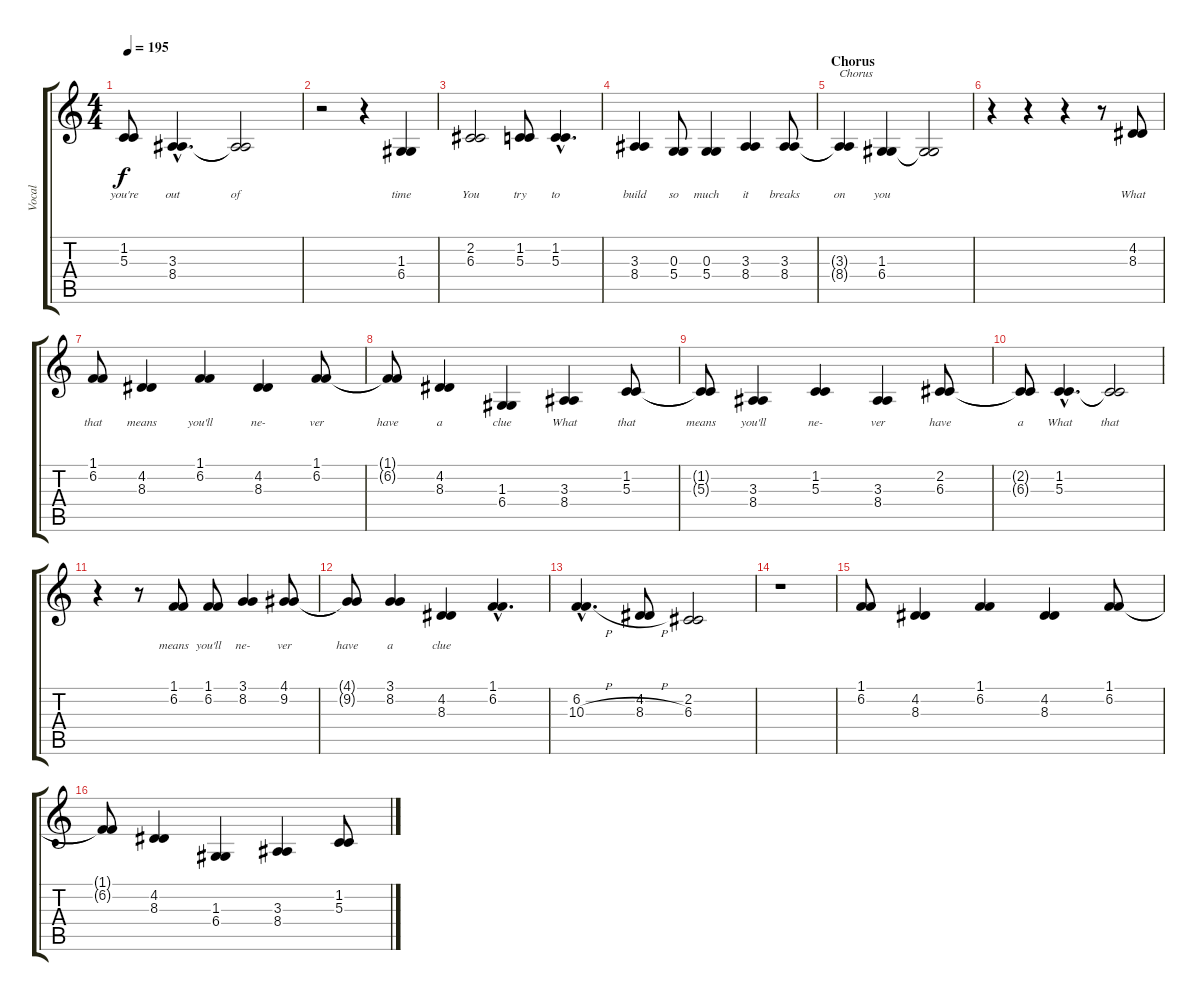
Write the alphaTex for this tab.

\track ("Vocal" "Vocal") {instrument oboe}
\staff {score tabs}
\tuning (E4 B3 G3 D3 A2 E2) {hide}
\ts (4 4)
\tempo 195
\clef g2
\ks c
(1.2{t} 5.3{t}).8{lyrics (0 "you're") lyrics (1 "") lyrics (2 "") lyrics (3 "") lyrics (4 "") dy f} (3.3{hac} 8.4{hac}).4{d lyrics (0 "out") lyrics (1 "") lyrics (2 "") lyrics (3 "") lyrics (4 "")} (3.3{t} 8.4{t}).2{lyrics (0 "of") lyrics (1 "") lyrics (2 "") lyrics (3 "") lyrics (4 "")} |
r.2 r.4 (1.3 6.4).4{lyrics (0 "time") lyrics (1 "") lyrics (2 "") lyrics (3 "") lyrics (4 "")} |
(2.2 6.3).2{lyrics (0 "You") lyrics (1 "") lyrics (2 "") lyrics (3 "") lyrics (4 "")} (1.2 5.3).8{lyrics (0 "try") lyrics (1 "") lyrics (2 "") lyrics (3 "") lyrics (4 "")} (1.2{hac} 5.3{hac}).4{d lyrics (0 "to") lyrics (1 "") lyrics (2 "") lyrics (3 "") lyrics (4 "")} |
(3.3 8.4).4{lyrics (0 "build") lyrics (1 "") lyrics (2 "") lyrics (3 "") lyrics (4 "")} (0.3 5.4).8{lyrics (0 "so") lyrics (1 "") lyrics (2 "") lyrics (3 "") lyrics (4 "")} (0.3 5.4).4{lyrics (0 "much") lyrics (1 "") lyrics (2 "") lyrics (3 "") lyrics (4 "")} (3.3 8.4).4{lyrics (0 "it") lyrics (1 "") lyrics (2 "") lyrics (3 "") lyrics (4 "")} (3.3 8.4).8{lyrics (0 "breaks") lyrics (1 "") lyrics (2 "") lyrics (3 "") lyrics (4 "")} |
\section ("" "Chorus")
(3.3{t} 8.4{t}).4{txt "Chorus" lyrics (0 "on") lyrics (1 "") lyrics (2 "") lyrics (3 "") lyrics (4 "")} (1.3 6.4).4{lyrics (0 "you") lyrics (1 "") lyrics (2 "") lyrics (3 "") lyrics (4 "")} (1.3{t} 6.4{t}).2{lyrics (0 "") lyrics (1 "") lyrics (2 "") lyrics (3 "") lyrics (4 "")} |
r.4 r.4 r.4 r.8 (4.2 8.3).8{lyrics (0 "What") lyrics (1 "") lyrics (2 "") lyrics (3 "") lyrics (4 "")} |
(1.1 6.2).8{lyrics (0 "that") lyrics (1 "") lyrics (2 "") lyrics (3 "") lyrics (4 "")} (4.2 8.3).4{lyrics (0 "means") lyrics (1 "") lyrics (2 "") lyrics (3 "") lyrics (4 "")} (1.1 6.2).4{lyrics (0 "you'll") lyrics (1 "") lyrics (2 "") lyrics (3 "") lyrics (4 "")} (4.2 8.3).4{lyrics (0 "ne-") lyrics (1 "") lyrics (2 "") lyrics (3 "") lyrics (4 "")} (1.1 6.2).8{lyrics (0 "ver") lyrics (1 "") lyrics (2 "") lyrics (3 "") lyrics (4 "")} |
(1.1{t} 6.2{t}).8{lyrics (0 "have") lyrics (1 "") lyrics (2 "") lyrics (3 "") lyrics (4 "")} (4.2 8.3).4{lyrics (0 "a") lyrics (1 "") lyrics (2 "") lyrics (3 "") lyrics (4 "")} (1.3 6.4).4{lyrics (0 "clue") lyrics (1 "") lyrics (2 "") lyrics (3 "") lyrics (4 "")} (3.3 8.4).4{lyrics (0 "What") lyrics (1 "") lyrics (2 "") lyrics (3 "") lyrics (4 "")} (1.2 5.3).8{lyrics (0 "that") lyrics (1 "") lyrics (2 "") lyrics (3 "") lyrics (4 "")} |
(1.2{t} 5.3{t}).8{lyrics (0 "means") lyrics (1 "") lyrics (2 "") lyrics (3 "") lyrics (4 "")} (3.3 8.4).4{lyrics (0 "you'll") lyrics (1 "") lyrics (2 "") lyrics (3 "") lyrics (4 "")} (1.2 5.3).4{lyrics (0 "ne-") lyrics (1 "") lyrics (2 "") lyrics (3 "") lyrics (4 "")} (3.3 8.4).4{lyrics (0 "ver") lyrics (1 "") lyrics (2 "") lyrics (3 "") lyrics (4 "")} (2.2 6.3).8{lyrics (0 "have") lyrics (1 "") lyrics (2 "") lyrics (3 "") lyrics (4 "")} |
(2.2{t} 6.3{t}).8{lyrics (0 "a") lyrics (1 "") lyrics (2 "") lyrics (3 "") lyrics (4 "")} (1.2{hac} 5.3{hac}).4{d lyrics (0 "What") lyrics (1 "") lyrics (2 "") lyrics (3 "") lyrics (4 "")} (1.2{t} 5.3{t}).2{lyrics (0 "that") lyrics (1 "") lyrics (2 "") lyrics (3 "") lyrics (4 "")} |
r.4 r.8 (1.1 6.2).8{lyrics (0 "means") lyrics (1 "") lyrics (2 "") lyrics (3 "") lyrics (4 "")} (1.1 6.2).8{lyrics (0 "you'll") lyrics (1 "") lyrics (2 "") lyrics (3 "") lyrics (4 "")} (3.1 8.2).4{lyrics (0 "ne-") lyrics (1 "") lyrics (2 "") lyrics (3 "") lyrics (4 "")} (4.1 9.2).8{lyrics (0 "ver") lyrics (1 "") lyrics (2 "") lyrics (3 "") lyrics (4 "")} |
(4.1{t} 9.2{t}).8{lyrics (0 "have") lyrics (1 "") lyrics (2 "") lyrics (3 "") lyrics (4 "")} (3.1 8.2).4{lyrics (0 "a") lyrics (1 "") lyrics (2 "") lyrics (3 "") lyrics (4 "")} (4.2 8.3).4{lyrics (0 "clue") lyrics (1 "") lyrics (2 "") lyrics (3 "") lyrics (4 "")} (1.1{hac} 6.2{hac}).4{d} |
(6.2{h hac} 10.3{h hac}).4{d} (4.2{h} 8.3{h}).8 (2.2 6.3).2 |
r.1 |
(1.1 6.2).8 (4.2 8.3).4 (1.1 6.2).4 (4.2 8.3).4 (1.1 6.2).8 |
(1.1{t} 6.2{t}).8 (4.2 8.3).4 (1.3 6.4).4 (3.3 8.4).4 (1.2 5.3).8
